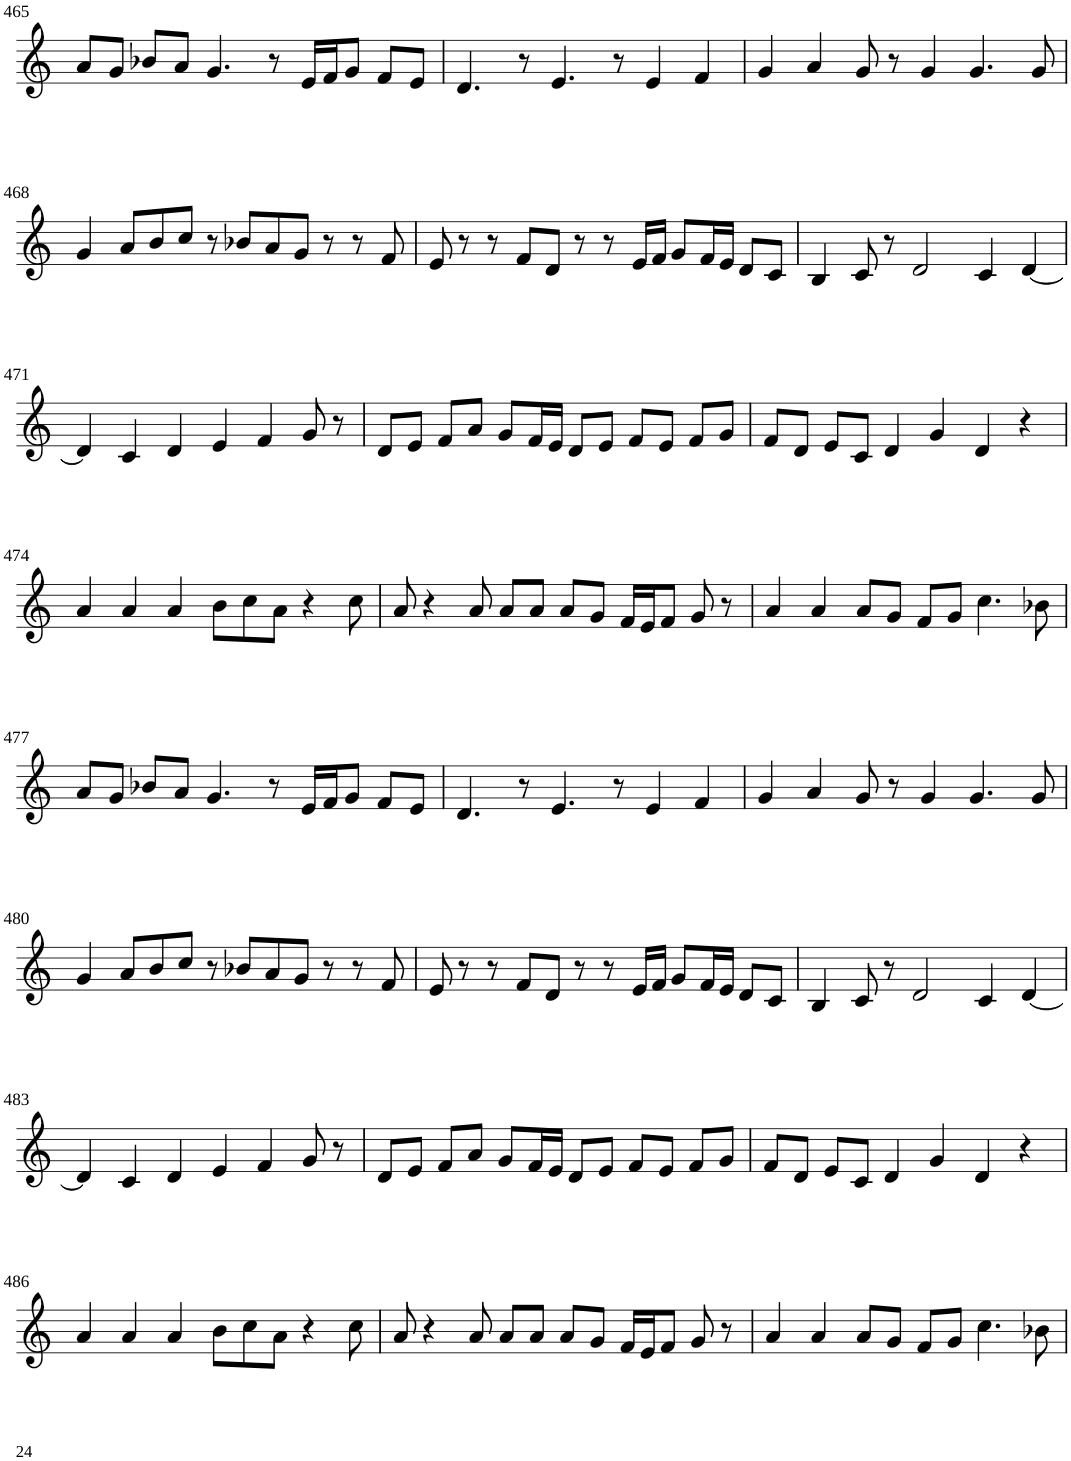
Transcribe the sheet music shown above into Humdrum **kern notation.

**kern
*part1
*staff1
*I"Violin
!!LO:PB:g=z
*clefG2
*k[]
*M6/4
=465
8a/L
8g/J
8b-X/L
8a/J
4.g/
8r
16e/LL
16f/J
8g/J
8f/L
8e/J
=466
4.d/
8r
4.e/
8r
4e/
4f/
=467
4g/
4a/
8g/
8r
4g/
4.g/
8g/
!!LO:LB:g=z
=468
4g/
8a/L
8b/
8cc/J
8r
8b-X/L
8a/
8g/J
8r
8r
8f/
=469
8e/
8r
8r
8f/L
8d/J
8r
8r
16e/LL
16f/JJ
8g/L
16f/L
16e/JJ
8d/L
8c/J
=470
4B/
8c/
8r
2d/
4c/
[4d/
!!LO:LB:g=z
=471
4d/]
4c/
4d/
4e/
4f/
8g/
8r
=472
8d/L
8e/J
8f/L
8a/J
8g/L
16f/L
16e/JJ
8d/L
8e/J
8f/L
8e/J
8f/L
8g/J
=473
8f/L
8d/J
8e/L
8c/J
4d/
4g/
4d/
4r
!!LO:LB:g=z
=474
4a/
4a/
4a/
8b\L
8cc\
8a\J
4r
8cc\
=475
8a/
4r
8a/
8a/L
8a/J
8a/L
8g/J
16f/LL
16e/J
8f/J
8g/
8r
=476
4a/
4a/
8a/L
8g/J
8f/L
8g/J
4.cc\
8b-X\
!!LO:LB:g=z
=477
8a/L
8g/J
8b-X/L
8a/J
4.g/
8r
16e/LL
16f/J
8g/J
8f/L
8e/J
=478
4.d/
8r
4.e/
8r
4e/
4f/
=479
4g/
4a/
8g/
8r
4g/
4.g/
8g/
!!LO:LB:g=z
=480
4g/
8a/L
8b/
8cc/J
8r
8b-X/L
8a/
8g/J
8r
8r
8f/
=481
8e/
8r
8r
8f/L
8d/J
8r
8r
16e/LL
16f/JJ
8g/L
16f/L
16e/JJ
8d/L
8c/J
=482
4B/
8c/
8r
2d/
4c/
[4d/
!!LO:LB:g=z
=483
4d/]
4c/
4d/
4e/
4f/
8g/
8r
=484
8d/L
8e/J
8f/L
8a/J
8g/L
16f/L
16e/JJ
8d/L
8e/J
8f/L
8e/J
8f/L
8g/J
=485
8f/L
8d/J
8e/L
8c/J
4d/
4g/
4d/
4r
!!LO:LB:g=z
=486
4a/
4a/
4a/
8b\L
8cc\
8a\J
4r
8cc\
=487
8a/
4r
8a/
8a/L
8a/J
8a/L
8g/J
16f/LL
16e/J
8f/J
8g/
8r
=488
4a/
4a/
8a/L
8g/J
8f/L
8g/J
4.cc\
8b-X\
=
*-
